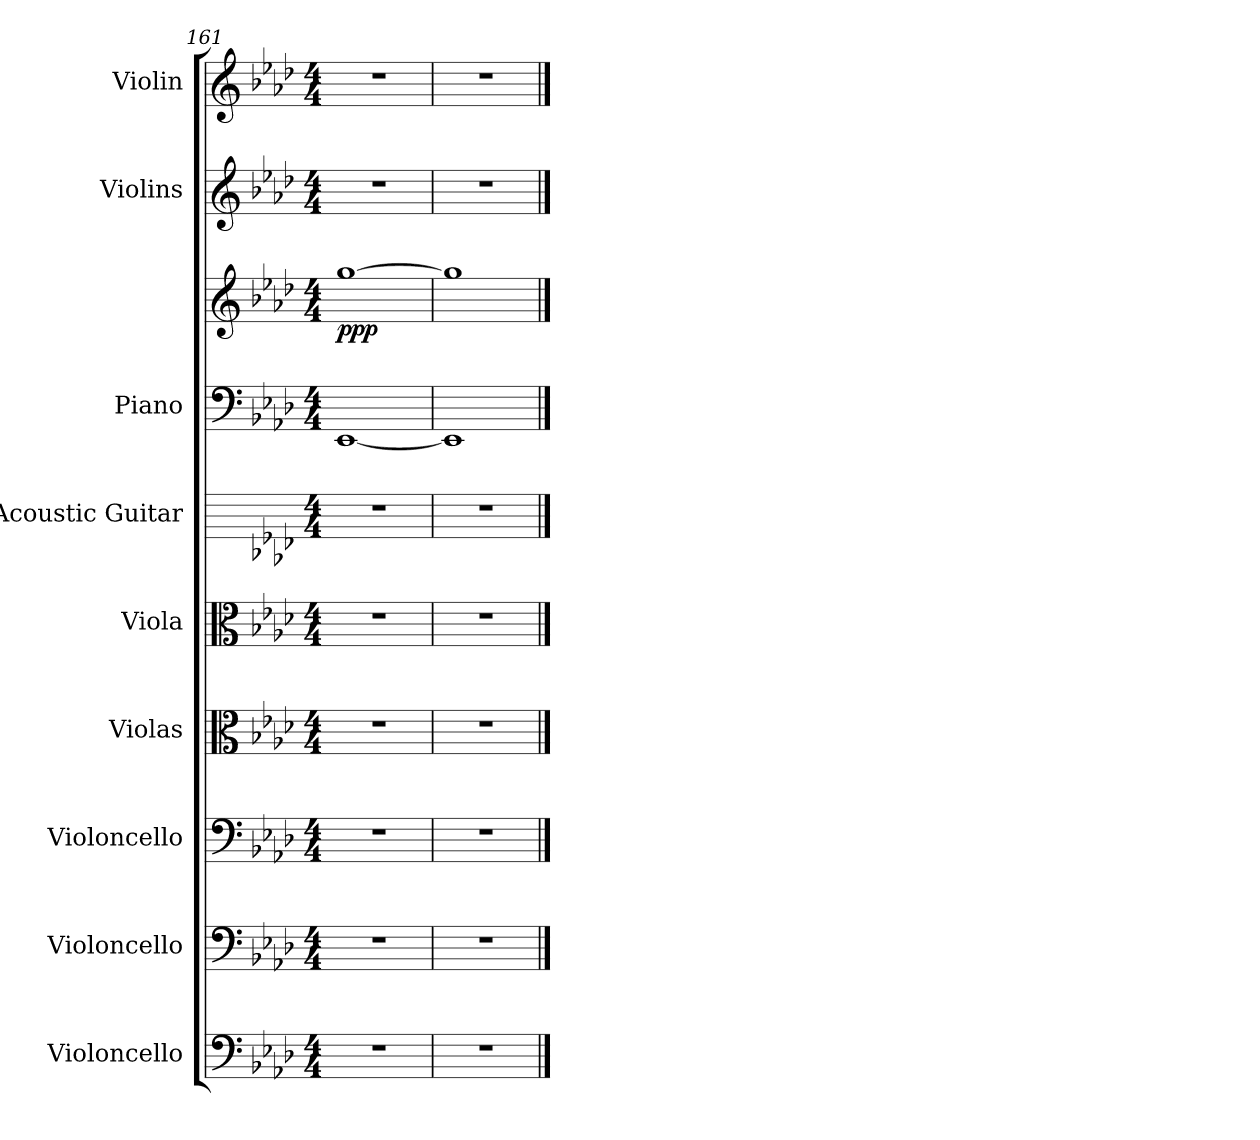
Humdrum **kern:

**kern	**kern	**kern	**kern	**kern	**kern	**kern	**kern	**dynam	**kern	**kern
*part9	*part8	*part7	*part6	*part5	*part4	*part3	*part3	*part3	*part2	*part1
*staff10	*staff9	*staff8	*staff7	*staff6	*staff5	*staff4	*staff3	*staff3/4	*staff2	*staff1
*I"Violoncello	*I"Violoncello	*I"Violoncello	*I"Violas	*I"Viola	*I"Acoustic Guitar	*I"Piano	*	*	*I"Violins	*I"Violin
*I'Vc.	*I'Vc.	*I'Vc.	*I'Vlas.	*I'Vla.	*I'Guit.	*I'Pno.	*	*	*I'Vlns.	*I'Vln.
*clefF4	*clefF4	*clefF4	*clefC3	*clefC3	*	*clefF4	*clefG2	*	*clefG2	*clefG2
*k[b-e-a-d-]	*k[b-e-a-d-]	*k[b-e-a-d-]	*k[b-e-a-d-]	*k[b-e-a-d-]	*k[b-e-a-d-]	*k[b-e-a-d-]	*k[b-e-a-d-]	*	*k[b-e-a-d-]	*k[b-e-a-d-]
*M4/4	*M4/4	*M4/4	*M4/4	*M4/4	*M4/4	*M4/4	*M4/4	*	*M4/4	*M4/4
=161	=161	=161	=161	=161	=161	=161	=161	=161	=161	=161
!	!	!	!	!	!	!	!	!LO:DY:b	!	!
1r	1r	1r	1r	1r	1r	[1EE-	[1gg	ppp	1r	1r
=162	=162	=162	=162	=162	=162	=162	=162	=162	=162	=162
1r	1r	1r	1r	1r	1r	1EE-]	1gg]	.	1r	1r
==	==	==	==	==	==	==	==	==	==	==
*-	*-	*-	*-	*-	*-	*-	*-	*-	*-	*-
